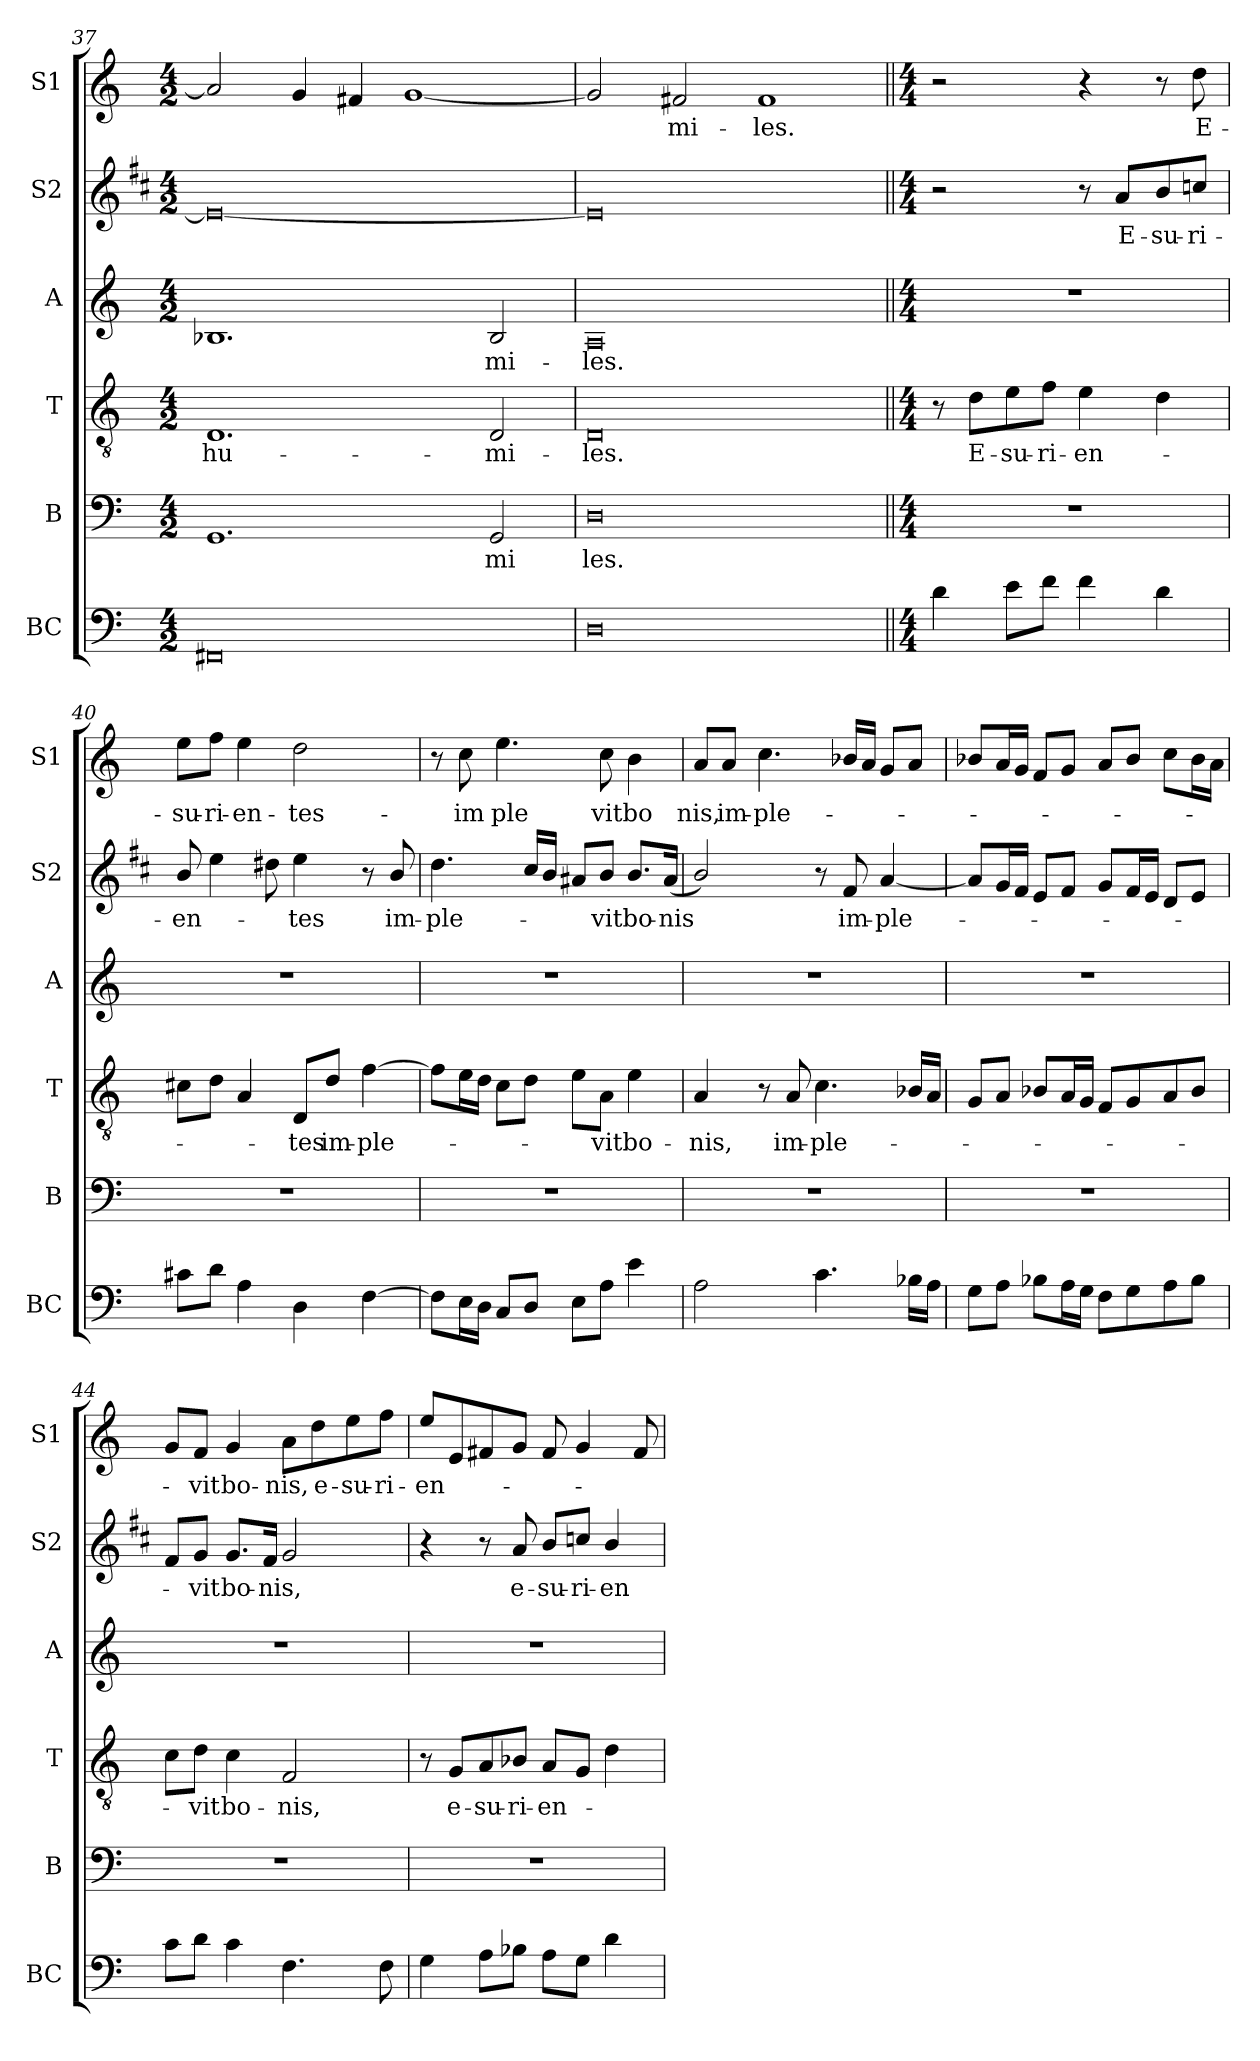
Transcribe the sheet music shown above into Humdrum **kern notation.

**kern	**kern	**text	**kern	**text	**kern	**text	**kern	**text	**kern	**text
*part6	*part5	*part5	*part4	*part4	*part3	*part3	*part2	*part2	*part1	*part1
*staff6	*staff5	*staff5	*staff4	*staff4	*staff3	*staff3	*staff2	*staff2	*staff1	*staff1
*I"BC	*I"B	*	*I"T	*	*I"A	*	*I"S2	*	*I"S1	*
*I'BC	*I'B	*	*I'T	*	*I'A	*	*I'S2	*	*I'S1	*
!!LO:PB:g=z
*clefF4	*clefF4	*	*clefGv2	*	*clefG2	*	*clefG2	*	*clefG2	*
*	*	*	*	*	*	*	*ITrd1c2	*	*	*
*k[]	*k[]	*	*k[]	*	*k[]	*	*k[]	*	*k[]	*
*M4/2	*M4/2	*	*M4/2	*	*M4/2	*	*M4/2	*	*M4/2	*
=37	=37	=37	=37	=37	=37	=37	=37	=37	=37	=37
!	!	!	!	!LO:LY:b	!	!	!	!	!	!
0FF#X	1.GG	.	1.D	hu-	1.B-X	.	0d_	.	2a/]	.
.	.	.	.	.	.	.	.	.	4g/	.
.	.	.	.	.	.	.	.	.	4f#X/	.
.	.	.	.	.	.	.	.	.	[1g	.
!	!	!LO:LY:b	!	!LO:LY:b	!	!LO:LY:b	!	!	!	!
.	2GG/	-mi	2D/	-mi-	2B-/	-mi-	.	.	.	.
=38	=38	=38	=38	=38	=38	=38	=38	=38	=38	=38
!	!	!LO:LY:b	!	!LO:LY:b	!	!LO:LY:b	!	!	!	!
0D	0D	les.	0D	-les.	0A	-les.	0d]	.	2g/]	.
!	!	!	!	!	!	!	!	!	!	!LO:LY:b
.	.	.	.	.	.	.	.	.	2f#X/	-mi-
!	!	!	!	!	!	!	!	!	!	!LO:LY:b
.	.	.	.	.	.	.	.	.	1f#	-les.
!!LO:LB:g=z
=39||	=39||	=39||	=39||	=39||	=39||	=39||	=39||	=39||	=39||	=39||
*M4/4	*M4/4	*	*M4/4	*	*M4/4	*	*M4/4	*	*M4/4	*
*	*	*	*	*	*	*	*	*	*MM80	*
4d\	1r	.	8r	.	1r	.	2r	.	2r	.
!	!	!	!	!LO:LY:b	!	!	!	!	!	!
.	.	.	8d\L	E-	.	.	.	.	.	.
!	!	!	!	!LO:LY:b	!	!	!	!	!	!
8e\L	.	.	8e\	-su-	.	.	.	.	.	.
!	!	!	!	!LO:LY:b	!	!	!	!	!	!
8f\J	.	.	8f\J	-ri-	.	.	.	.	.	.
!	!	!	!	!LO:LY:b	!	!	!	!	!	!
4f\	.	.	4e\	-en-	.	.	8r	.	4r	.
!	!	!	!	!	!	!	!	!LO:LY:b	!	!
.	.	.	.	.	.	.	8g/L	E-	.	.
!	!	!	!	!	!	!	!	!LO:LY:b	!	!
4d\	.	.	4d\	.	.	.	8a/	-su-	8r	.
!	!	!	!	!	!	!	!	!LO:LY:b	!	!LO:LY:b
.	.	.	.	.	.	.	8b-X/J	-ri-	8dd\	E-
=40	=40	=40	=40	=40	=40	=40	=40	=40	=40	=40
!	!	!	!	!	!	!	!	!LO:LY:b	!	!LO:LY:b
8c#X\L	1r	.	8c#X\L	.	1r	.	8a/	-en-	8ee\L	-su-
!	!	!	!	!	!	!	!	!	!	!LO:LY:b
8d\J	.	.	8d\J	.	.	.	4dd\	.	8ff\J	-ri-
!	!	!	!	!	!	!	!	!	!	!LO:LY:b
4A\	.	.	4A/	.	.	.	.	.	4ee\	-en-
.	.	.	.	.	.	.	8cc#X\	.	.	.
!	!	!	!	!LO:LY:b	!	!	!	!LO:LY:b	!	!LO:LY:b
4D\	.	.	8D/L	-tes	.	.	4dd\	-tes	2dd\	-tes-
!	!	!	!	!LO:LY:b	!	!	!	!	!	!
.	.	.	8d/J	im-	.	.	.	.	.	.
!	!	!	!	!LO:LY:b	!	!	!	!	!	!
[4F\	.	.	[4f\	-ple-	.	.	8r	.	.	.
!	!	!	!	!	!	!	!	!LO:LY:b	!	!
.	.	.	.	.	.	.	8a/	im-	.	.
=41	=41	=41	=41	=41	=41	=41	=41	=41	=41	=41
!	!	!	!	!	!	!	!	!LO:LY:b	!	!
8F\L]	1r	.	8f\L]	.	1r	.	4.cc\	-ple-	8r	.
!	!	!	!	!	!	!	!	!	!	!LO:LY:b
16E\L	.	.	16e\L	.	.	.	.	.	8cc\	-im
16D\JJ	.	.	16d\JJ	.	.	.	.	.	.	.
!	!	!	!	!	!	!	!	!	!	!LO:LY:b
8C/L	.	.	8c\L	.	.	.	.	.	4.ee\	ple
8D/J	.	.	8d\J	.	.	.	16b/LL	.	.	.
.	.	.	.	.	.	.	16a/JJ	.	.	.
8E\L	.	.	8e\L	.	.	.	8g#X/L	.	.	.
!	!	!	!	!LO:LY:b	!	!	!	!LO:LY:b	!	!LO:LY:b
8A\J	.	.	8A\J	-vit	.	.	8a/J	-vit	8cc\	vit
!	!	!	!	!LO:LY:b	!	!	!	!LO:LY:b	!	!LO:LY:b
4e\	.	.	4e\	bo-	.	.	8.a/L	bo-	4b\	bo
!	!	!	!	!	!	!	!	!LO:LY:b	!	!
.	.	.	.	.	.	.	(<16g#/Jk	-nis	.	.
=42	=42	=42	=42	=42	=42	=42	=42	=42	=42	=42
!	!	!	!	!LO:LY:b	!	!	!	!	!	!LO:LY:b
2A\	1r	.	4A/	-nis,	1r	.	2a/)	.	8a/L	nis,
!	!	!	!	!	!	!	!	!	!	!LO:LY:b
.	.	.	.	.	.	.	.	.	8a/J	im-
!	!	!	!	!	!	!	!	!	!	!LO:LY:b
.	.	.	8r	.	.	.	.	.	4.cc\	-ple-
!	!	!	!	!LO:LY:b	!	!	!	!	!	!
.	.	.	8A/	im-	.	.	.	.	.	.
!	!	!	!	!LO:LY:b	!	!	!	!	!	!
4.c\	.	.	4.c\	-ple-	.	.	8r	.	.	.
!	!	!	!	!	!	!	!	!LO:LY:b	!	!
.	.	.	.	.	.	.	8e/	im-	16b-X/LL	.
.	.	.	.	.	.	.	.	.	16a/JJ	.
!	!	!	!	!	!	!	!	!LO:LY:b	!	!
.	.	.	.	.	.	.	[4g/	-ple-	8g/L	.
16B-X\LL	.	.	16B-X/LL	.	.	.	.	.	8a/J	.
16A\JJ	.	.	16A/JJ	.	.	.	.	.	.	.
=43	=43	=43	=43	=43	=43	=43	=43	=43	=43	=43
8G\L	1r	.	8G/L	.	1r	.	8g/L]	.	8b-X/L	.
8A\J	.	.	8A/J	.	.	.	16f/L	.	16a/L	.
.	.	.	.	.	.	.	16e/JJ	.	16g/JJ	.
8B-X\L	.	.	8B-X/L	.	.	.	8d/L	.	8f/L	.
16A\L	.	.	16A/L	.	.	.	8e/J	.	8g/J	.
16G\JJ	.	.	16G/JJ	.	.	.	.	.	.	.
8F\L	.	.	8F/L	.	.	.	8f/L	.	8a/L	.
8G\	.	.	8G/	.	.	.	16e/L	.	8b-/J	.
.	.	.	.	.	.	.	16d/JJ	.	.	.
8A\	.	.	8A/	.	.	.	8c/L	.	8cc\L	.
8B-\J	.	.	8B-/J	.	.	.	8d/J	.	16b-\L	.
.	.	.	.	.	.	.	.	.	16a\JJ	.
!!LO:LB:g=z
=44	=44	=44	=44	=44	=44	=44	=44	=44	=44	=44
8c\L	1r	.	8c\L	.	1r	.	8e/L	.	8g/L	.
!	!	!	!	!LO:LY:b	!	!	!	!LO:LY:b	!	!LO:LY:b
8d\J	.	.	8d\J	-vit	.	.	8f/J	-vit	8f/J	-vit
!	!	!	!	!LO:LY:b	!	!	!	!LO:LY:b	!	!LO:LY:b
4c\	.	.	4c\	bo-	.	.	8.f/L	bo-	4g/	bo-
!	!	!	!	!	!	!	!	!LO:LY:b	!	!
.	.	.	.	.	.	.	16e/Jk	-nis,	.	.
!	!	!	!	!LO:LY:b	!	!	!	!	!	!LO:LY:b
4.F\	.	.	2F/	-nis,	.	.	2f/	.	8a\L	-nis,
!	!	!	!	!	!	!	!	!	!	!LO:LY:b
.	.	.	.	.	.	.	.	.	8dd\	e-
!	!	!	!	!	!	!	!	!	!	!LO:LY:b
.	.	.	.	.	.	.	.	.	8ee\	-su-
!	!	!	!	!	!	!	!	!	!	!LO:LY:b
8F\	.	.	.	.	.	.	.	.	8ff\J	-ri-
=45	=45	=45	=45	=45	=45	=45	=45	=45	=45	=45
!	!	!	!	!	!	!	!	!	!	!LO:LY:b
4G\	1r	.	8r	.	1r	.	4r	.	8ee/L	-en-
!	!	!	!	!LO:LY:b	!	!	!	!	!	!
.	.	.	8G/L	e-	.	.	.	.	8e/	.
!	!	!	!	!LO:LY:b	!	!	!	!	!	!
8A\L	.	.	8A/	-su-	.	.	8r	.	8f#X/	.
!	!	!	!	!LO:LY:b	!	!	!	!LO:LY:b	!	!
8B-X\J	.	.	8B-X/J	-ri-	.	.	8g/	e-	8g/J	.
!	!	!	!	!LO:LY:b	!	!	!	!LO:LY:b	!	!
8A\L	.	.	8A/L	-en-	.	.	8a/L	-su-	8f#/	.
!	!	!	!	!	!	!	!	!LO:LY:b	!	!
8G\J	.	.	8G/J	.	.	.	8b-X/J	-ri-	4g/	.
!	!	!	!	!	!	!	!	!LO:LY:b	!	!
4d\	.	.	4d\	.	.	.	4a/	-en-	.	.
.	.	.	.	.	.	.	.	.	8f#/	.
=	=	=	=	=	=	=	=	=	=	=
*-	*-	*-	*-	*-	*-	*-	*-	*-	*-	*-
